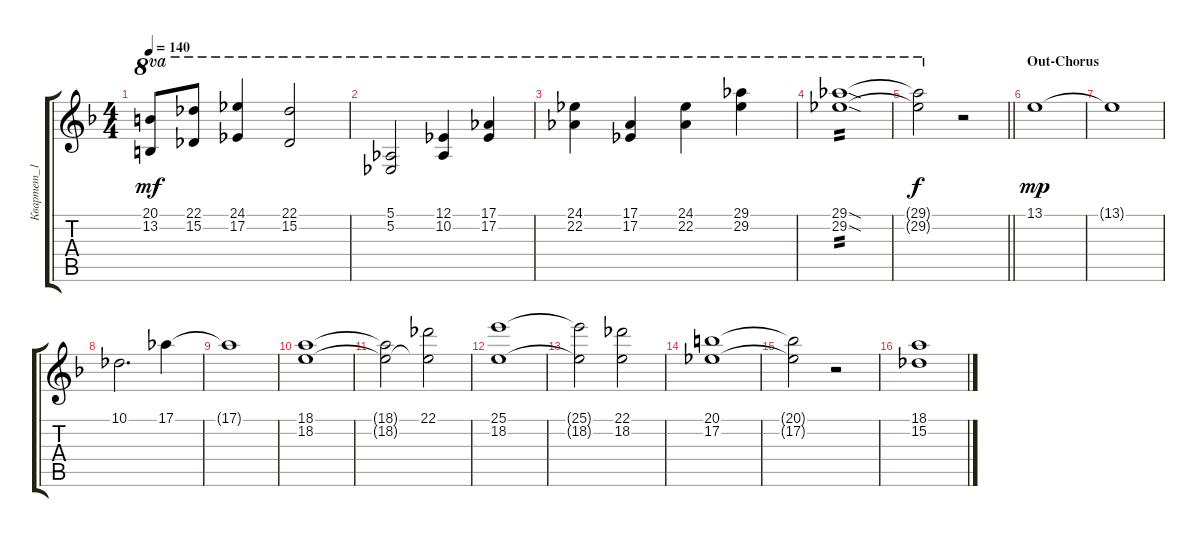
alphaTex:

\track ("Квартет_1" "Квартет_1") {instrument stringensemble2}
\staff {score tabs}
\tuning (Eb4 Bb3 Gb3 Db3 Ab2 Db2) {hide}
\ts (4 4)
\tempo 140
\clef g2
\ks dminor
(20.1{t} 13.2{t}).8{ot 8va dy mf} (22.1 15.2).8{ot 8va} (24.1 17.2).4{ot 8va} (22.1 15.2).2{ot 8va} |
(5.1 5.2).2{ot 8va} (12.1 10.2).4{ot 8va} (17.1 17.2).4{ot 8va} |
(24.1 22.2).4{ot 8va} (17.1 17.2).4{ot 8va} (24.1 22.2).4{ot 8va} (29.1 29.2).4{ot 8va} |
(29.1{sod} 29.2{sod}).1{ot 8va tp 2} |
\barLineRight lightlight
(29.1{t} 29.2{t}).2{ot 8va dy f} r.2 |
\section ("" "Out-Chorus")
13.1.1{dy mp} |
13.1{t}.1 |
10.1.2{d} 17.1.4 |
17.1{t}.1 |
(18.1 18.2).1 |
(18.1{t} 18.2{t}).2 (22.1 18.2{t}).2 |
(25.1 18.2).1 |
(25.1{t} 18.2{t}).2 (22.1 18.2).2 |
(20.1 17.2).1 |
(20.1{t} 17.2{t}).2 r.2 |
(18.1 15.2).1
